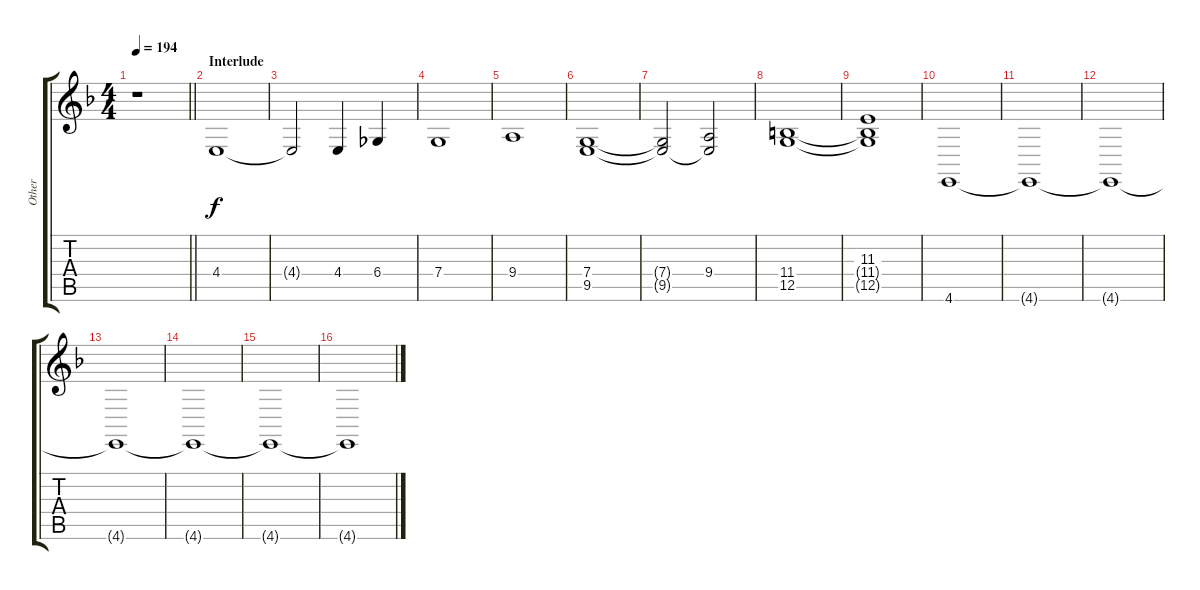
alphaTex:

\track ("Other" "Other") {instrument choiraahs}
\staff {score tabs}
\tuning (D4 A3 F3 C3 G2 C2) {hide}
\ts (4 4)
\tempo 194
\clef g2
\barLineRight lightlight
\ks f
r.1{dy f} |
\section ("" "Interlude")
4.4.1{volume 10} |
4.4{t}.2 4.4.4 6.4.4 |
7.4.1 |
9.4.1 |
(7.4 9.5).1 |
(7.4{t} 9.5{t}).2 (9.4 9.5{t}).2 |
(11.4 12.5).1 |
(11.3 11.4{t} 12.5{t}).1 |
4.6.1{volume 8} |
4.6{t}.1 |
4.6{t}.1 |
4.6{t}.1 |
4.6{t}.1 |
4.6{t}.1 |
4.6{t}.1
